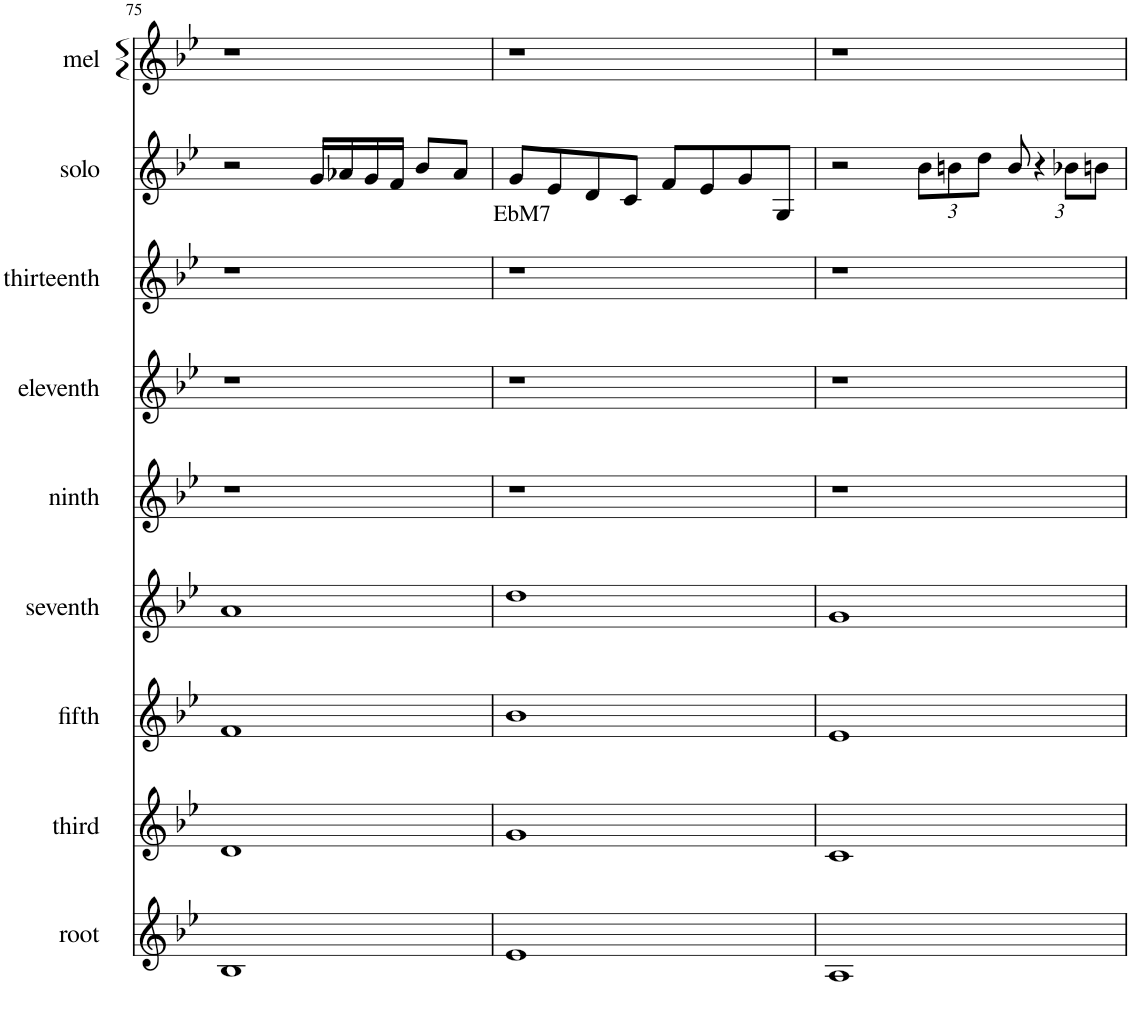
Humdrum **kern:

**kern	**kern	**kern	**kern	**kern	**kern	**kern	**kern	**text	**kern
*part9	*part8	*part7	*part6	*part5	*part4	*part3	*part2	*part2	*part1
*staff9	*staff8	*staff7	*staff6	*staff5	*staff4	*staff3	*staff2	*staff2	*staff1
*I"root	*I"third	*I"fifth	*I"seventh	*I"ninth	*I"eleventh	*I"thirteenth	*I"solo	*	*I"mel
*I'root	*I'third	*I'fifth	*I'seventh	*I'ninth	*I'eleventh	*I'thirteenth	*I'solo	*	*I'mel
!!LO:PB:g=z
*clefG2	*clefG2	*clefG2	*clefG2	*clefG2	*clefG2	*clefG2	*clefG2	*	*clefG2
*k[b-e-]	*k[b-e-]	*k[b-e-]	*k[b-e-]	*k[b-e-]	*k[b-e-]	*k[b-e-]	*k[b-e-]	*	*k[b-e-]
*M4/4	*M4/4	*M4/4	*M4/4	*M4/4	*M4/4	*M4/4	*M4/4	*	*M4/4
=75	=75	=75	=75	=75	=75	=75	=75	=75	=75
1B-	1d	1f	1a	1r	1r	1r	2r	.	1r
.	.	.	.	.	.	.	16g/LL	.	.
.	.	.	.	.	.	.	16a-X/	.	.
.	.	.	.	.	.	.	16g/	.	.
.	.	.	.	.	.	.	16f/JJ	.	.
.	.	.	.	.	.	.	8b-/L	.	.
.	.	.	.	.	.	.	8a-/J	.	.
=76	=76	=76	=76	=76	=76	=76	=76	=76	=76
!	!	!	!	!	!	!	!	!LO:LY:b	!
1e-	1g	1b-	1dd	1r	1r	1r	8g/L	EbM7	1r
.	.	.	.	.	.	.	8e-/	.	.
.	.	.	.	.	.	.	8d/	.	.
.	.	.	.	.	.	.	8c/J	.	.
.	.	.	.	.	.	.	8f/L	.	.
.	.	.	.	.	.	.	8e-/	.	.
.	.	.	.	.	.	.	8g/	.	.
.	.	.	.	.	.	.	8G/J	.	.
=77	=77	=77	=77	=77	=77	=77	=77	=77	=77
1A	1c	1e-	1g	1r	1r	1r	2r	.	1r
*	*	*	*	*	*	*	*Xbrackettup	*	*
.	.	.	.	.	.	.	12b-\L	.	.
.	.	.	.	.	.	.	12bn\	.	.
.	.	.	.	.	.	.	12dd\J	.	.
.	.	.	.	.	.	.	12b/	.	.
.	.	.	.	.	.	.	4r	.	.
4ryy	4ryy	4ryy	4ryy	4ryy	4ryy	4ryy	.	.	4ryy
.	.	.	.	.	.	.	12b-X\L	.	.
.	.	.	.	.	.	.	12bn\J	.	.
=	=	=	=	=	=	=	=	=	=
*-	*-	*-	*-	*-	*-	*-	*-	*-	*-
